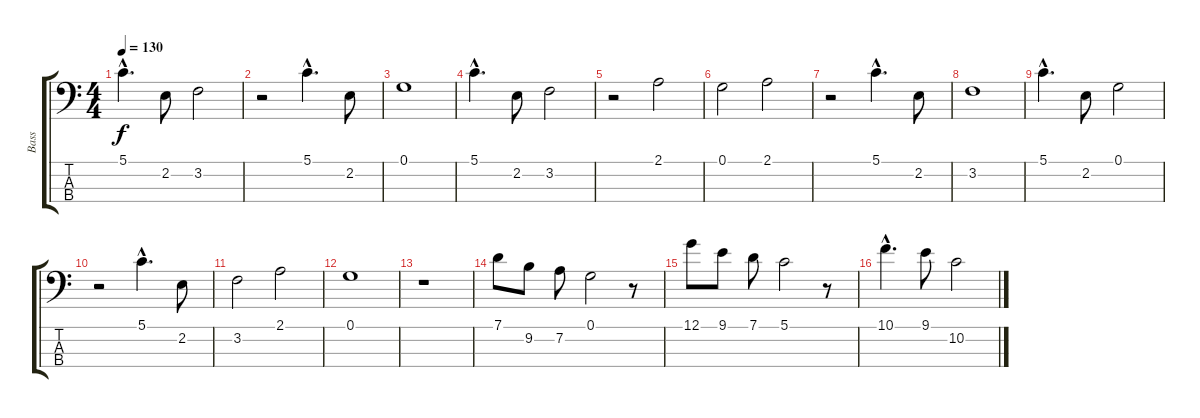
\track ("Bass" "Bass") {instrument electricbassfinger}
\staff {score tabs}
\tuning (G2 D2 A1 E1) {hide}
\ts (4 4)
\tempo 130
\clef f4
\ks c
5.1{hac}.4{d dy f} 2.2.8 3.2.2 |
r.2 5.1{hac}.4{d} 2.2.8 |
0.1.1 |
5.1{hac}.4{d} 2.2.8 3.2.2 |
r.2 2.1.2 |
0.1.2 2.1.2 |
r.2 5.1{hac}.4{d} 2.2.8 |
3.2.1 |
5.1{hac}.4{d} 2.2.8 0.1.2 |
r.2 5.1{hac}.4{d} 2.2.8 |
3.2.2 2.1.2 |
0.1.1 |
r.1 |
7.1.8 9.2.8 7.2.8 0.1.2 r.8 |
12.1.8 9.1.8 7.1.8 5.1.2 r.8 |
10.1{hac}.4{d} 9.1.8 10.2.2
